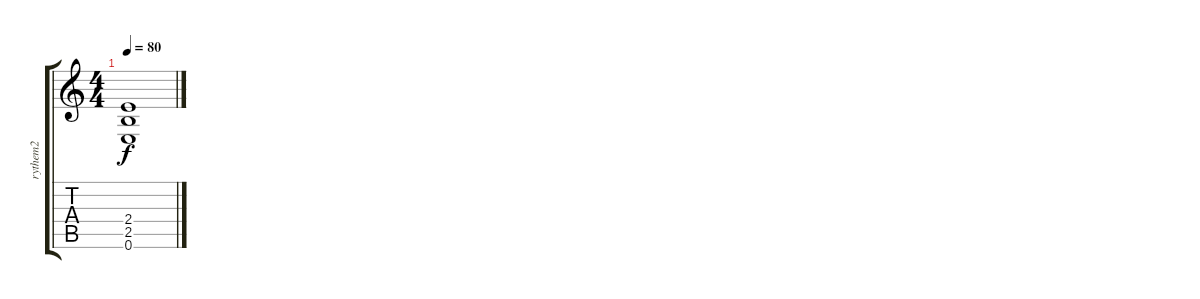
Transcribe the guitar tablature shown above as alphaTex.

\track ("rythem2" "rythem2") {instrument distortionguitar}
\staff {score tabs}
\tuning (E4 B3 G3 D3 A2 E2) {hide}
\ts (4 4)
\tempo 80
\clef g2
\ks c
(2.4 2.5 0.6).1{dy f}
